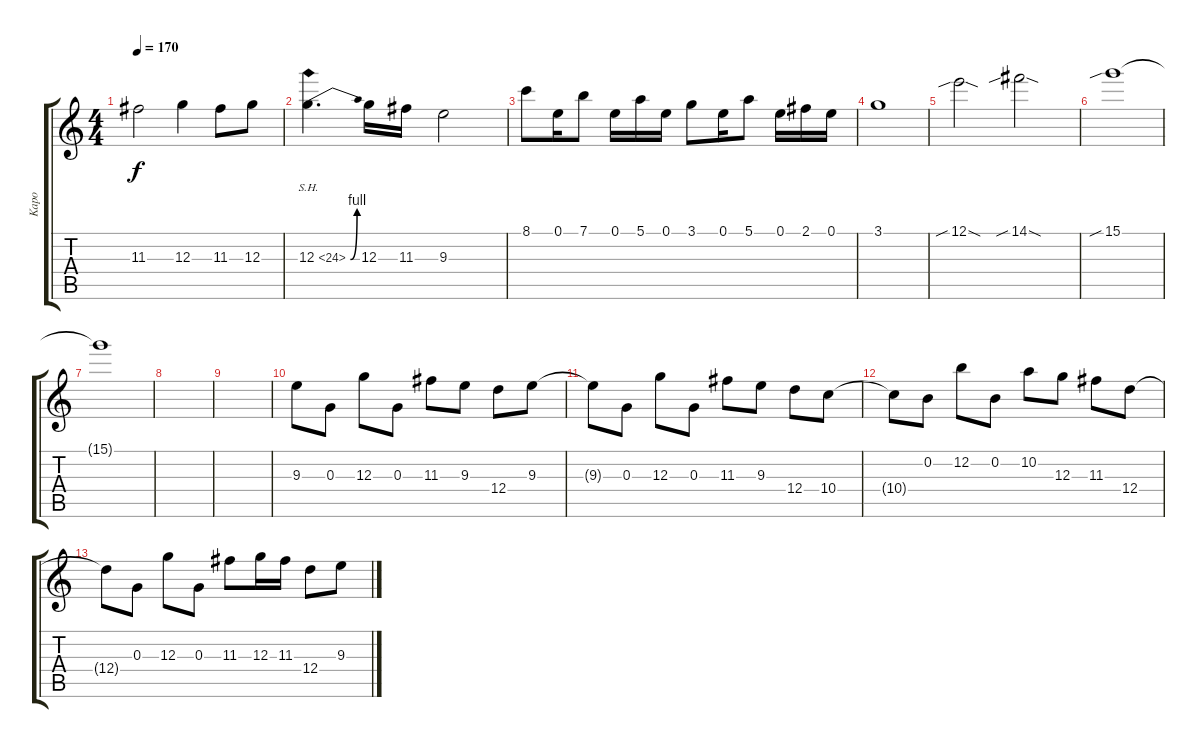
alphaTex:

\track ("Kapo" "Kapo") {instrument distortionguitar}
\staff {score tabs}
\tuning (E4 B3 G3 D3 A2 D2) {hide}
\ts (4 4)
\tempo 170
\clef g2
\ks c
11.3.2{dy f} 12.3.4 11.3.8 12.3.8 |
12.3{be (bend 0 0 60 4) sh 12}.4{d} 12.3.16 11.3.16 9.3.2 |
8.1.8 0.1.16 7.1.8 0.1.16 5.1.16 0.1.16 3.1.8 0.1.16 5.1.8 0.1.16 2.1.16 0.1.16 |
3.1.1 |
12.1{sib sod}.2 14.1{sib sod}.2 |
15.1{sib}.1 |
15.1{t}.1 |
|
|
9.3.8 0.3.8 12.3.8 0.3.8 11.3.8 9.3.8 12.4.8 9.3.8 |
9.3{t}.8 0.3.8 12.3.8 0.3.8 11.3.8 9.3.8 12.4.8 10.4.8 |
10.4{t}.8 0.2.8 12.2.8 0.2.8 10.2.8 12.3.8 11.3.8 12.4.8 |
12.4{t}.8 0.3.8 12.3.8 0.3.8 11.3.8 12.3.16 11.3.16 12.4.8 9.3.8
